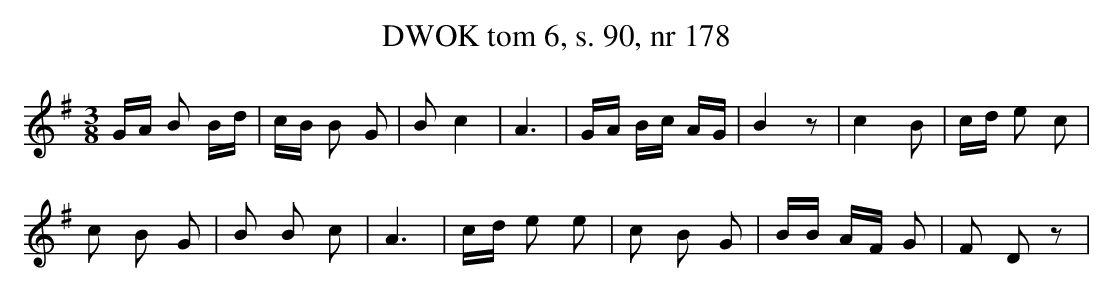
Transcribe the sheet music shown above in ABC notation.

X:1
T:DWOK tom 6, s. 90, nr 178
L:1/16
M:3/8
K:G
GA B2 Bd|cB B2 G2|B2 c4|A6|GA Bc AG|B4 z2|c4 B2|cd e2 c2|
c2 B2 G2|B2 B2 c2|A6|cd e2 e2|c2 B2 G2|BB AF G2|F2 D2 z2|
